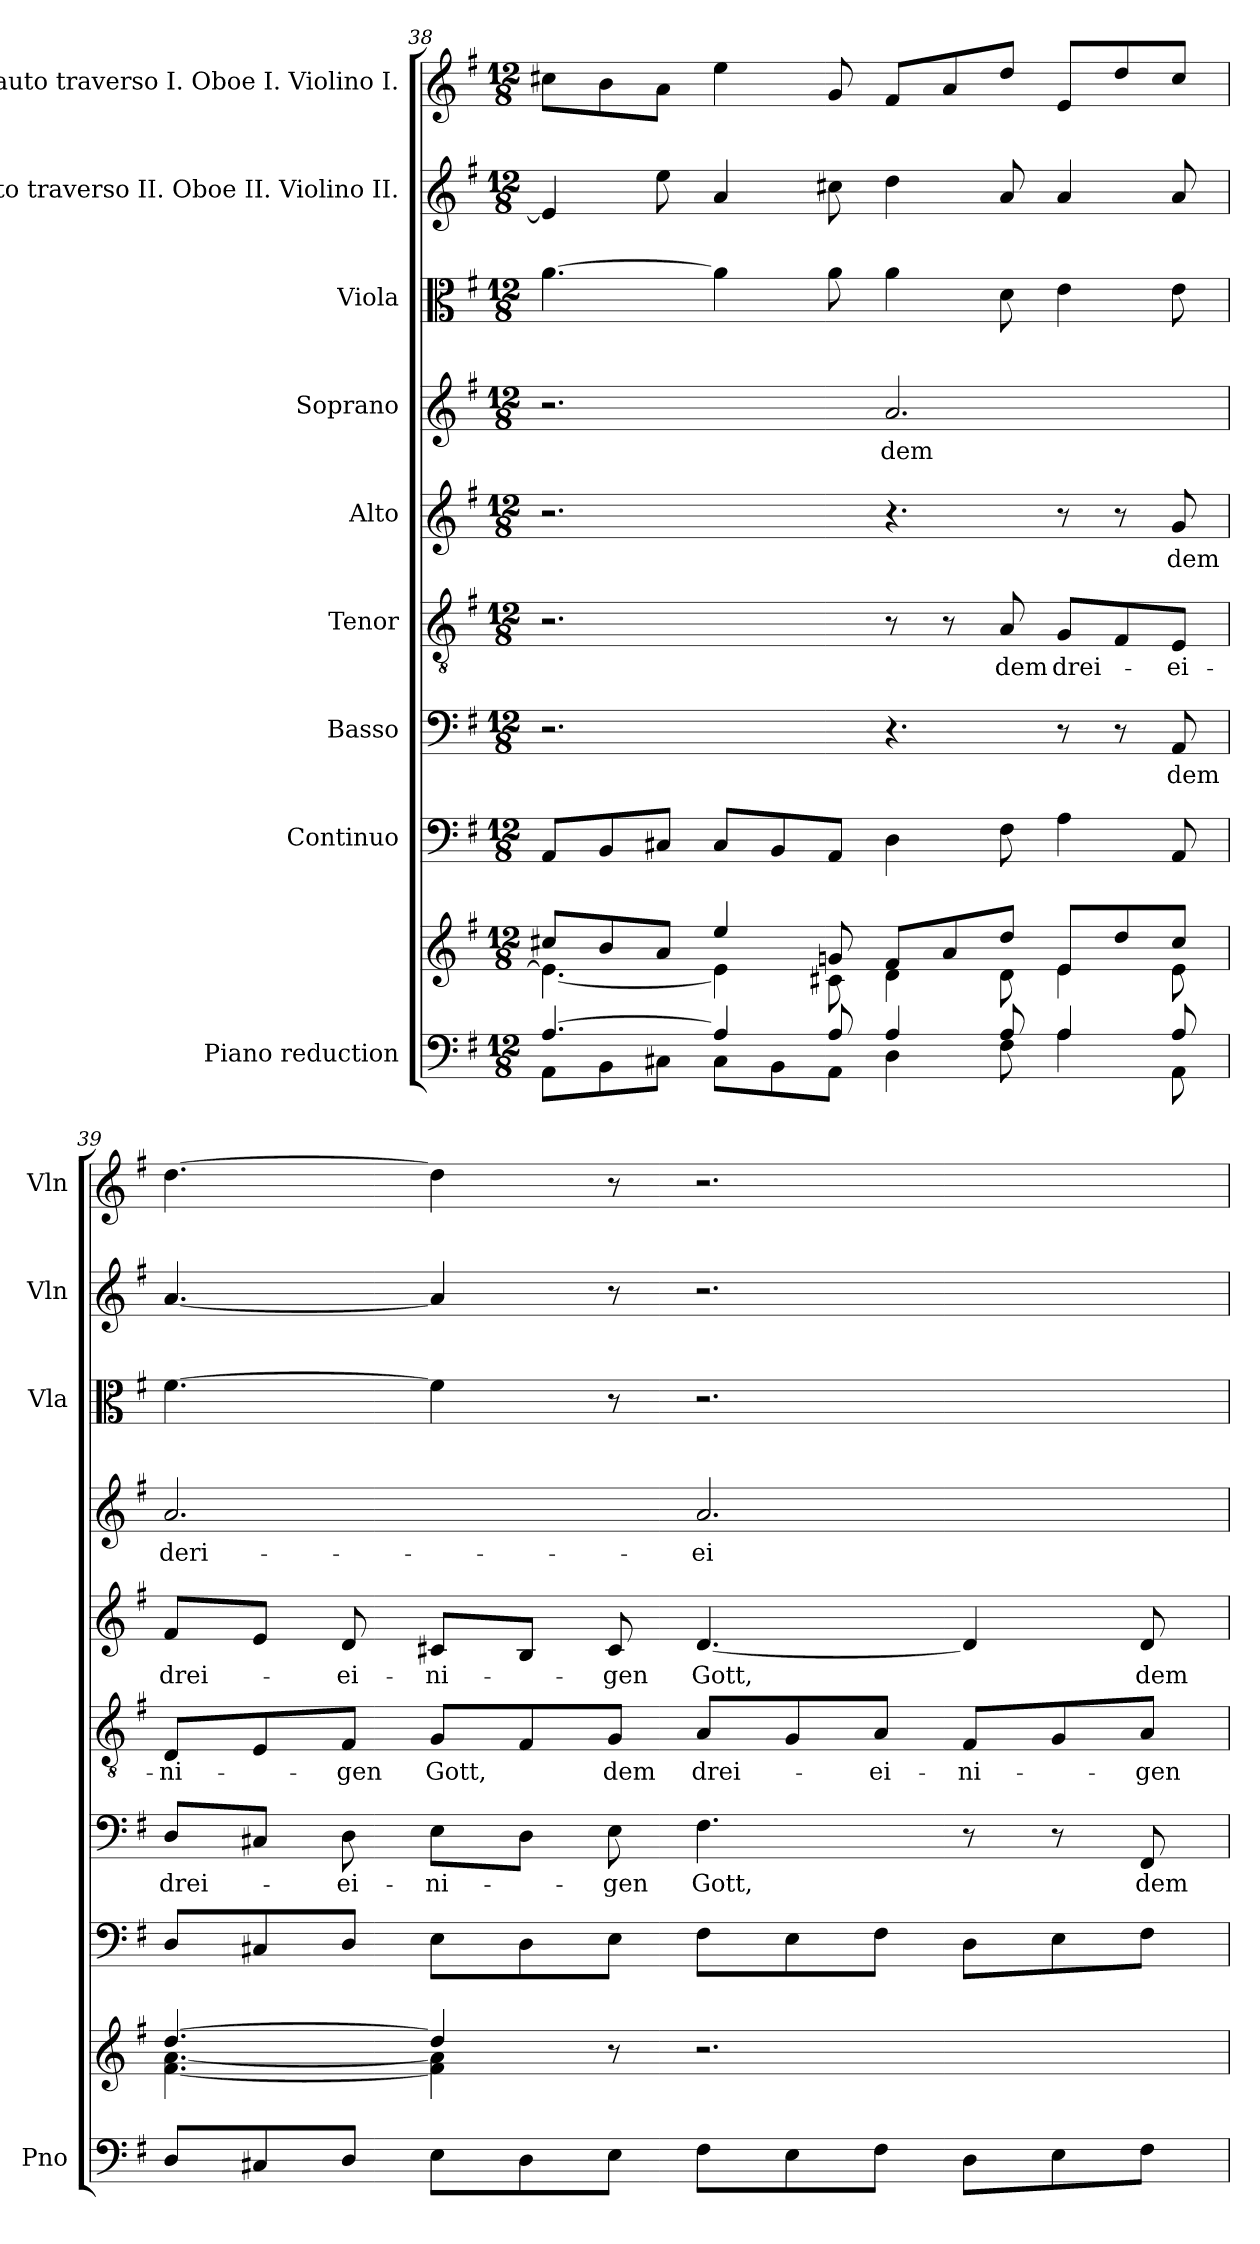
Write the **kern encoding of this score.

**kern	**kern	**kern	**kern	**text	**kern	**text	**kern	**text	**kern	**text	**kern	**kern	**kern
*part9	*part9	*part8	*part7	*part7	*part6	*part6	*part5	*part5	*part4	*part4	*part3	*part2	*part1
*staff10	*staff9	*staff8	*staff7	*staff7	*staff6	*staff6	*staff5	*staff5	*staff4	*staff4	*staff3	*staff2	*staff1
*I"Piano reduction	*	*I"Continuo	*I"Basso	*	*I"Tenor	*	*I"Alto	*	*I"Soprano	*	*I"Viola	*I"Flauto traverso II. Oboe II. Violino II.	*I"Flauto traverso I. Oboe I. Violino I.
*I'Pno	*	*	*	*	*	*	*	*	*	*	*I'Vla	*I'Vln	*I'Vln
*clefF4	*clefG2	*clefF4	*clefF4	*	*clefGv2	*	*clefG2	*	*clefG2	*	*clefC3	*clefG2	*clefG2
*k[f#]	*k[f#]	*k[f#]	*k[f#]	*	*k[f#]	*	*k[f#]	*	*k[f#]	*	*k[f#]	*k[f#]	*k[f#]
*M12/8	*M12/8	*M12/8	*M12/8	*	*M12/8	*	*M12/8	*	*M12/8	*	*M12/8	*M12/8	*M12/8
=38	=38	=38	=38	=38	=38	=38	=38	=38	=38	=38	=38	=38	=38
*^	*^	*	*	*	*	*	*	*	*	*	*	*	*
[4.A/	8AA\L	8cc#X/L	4.e\_	8AA/L	2.r	.	2.r	.	2.r	.	2.r	.	[4.a\	4e/]	8cc#X\L
.	8BB\	8b/	.	8BB/	.	.	.	.	.	.	.	.	.	.	8b\
.	8C#X\J	8a/J	.	8C#X/J	.	.	.	.	.	.	.	.	.	8ee\	8a\J
4A/]	8C#\L	4ee/	4e\]	8C#/L	.	.	.	.	.	.	.	.	4a\]	4a/	4ee\
.	8BB\	.	.	8BB/	.	.	.	.	.	.	.	.	.	.	.
8A/	8AA\J	8gn/	8c#X\	8AA/J	.	.	.	.	.	.	.	.	8a\	8cc#X\	8g/
!	!	!	!	!	!	!	!	!	!	!	!	!LO:LY:b	!	!	!
4A/	4D\	8f#/L	4d\	4D\	4.r	.	8r	.	4.r	.	2.a/	dem	4a\	4dd\	8f#/L
.	.	8a/	.	.	.	.	8r	.	.	.	.	.	.	.	8a/
!	!	!	!	!	!	!	!	!LO:LY:b	!	!	!	!	!	!	!
8A/	8F#\	8dd/J	8d\	8F#\	.	.	8A/	dem	.	.	.	.	8d\	8a/	8dd/J
!	!	!	!	!	!	!	!	!LO:LY:b	!	!	!	!	!	!	!
4A/	4A\	8e/L	4e\	4A\	8r	.	8G/L	drei-	8r	.	.	.	4e\	4a/	8e/L
.	.	8dd/	.	.	8r	.	8F#/	.	8r	.	.	.	.	.	8dd/
!	!	!	!	!	!	!LO:LY:b	!	!LO:LY:b	!	!LO:LY:b	!	!	!	!	!
8A/	8AA\	8cc#/J	8e\	8AA/	8AA/	dem	8E/J	-ei-	8g/	dem	.	.	8e\	8a/	8cc#/J
=39	=39	=39	=39	=39	=39	=39	=39	=39	=39	=39	=39	=39	=39	=39	=39
!	!	!	!	!	!	!LO:LY:b	!	!LO:LY:b	!	!LO:LY:b	!	!LO:LY:b	!	!	!
*v	*v	*	*	*	*	*	*	*	*	*	*	*	*	*	*
8D/L	[4.dd/	[4.f#\ [4.a\	8D/L	8D/L	drei-	8D/L	-ni-	8f#/L	drei-	2.a/	deri-	[4.f#\	[4.a/	[4.dd\
8C#X/	.	.	8C#X/	8C#X/J	.	8E/	.	8e/J	.	.	.	.	.	.
!	!	!	!	!	!LO:LY:b	!	!LO:LY:b	!	!LO:LY:b	!	!	!	!	!
8D/J	.	.	8D/J	8D\	-ei-	8F#/J	-gen	8d/	-ei-	.	.	.	.	.
!	!	!	!	!	!LO:LY:b	!	!LO:LY:b	!	!LO:LY:b	!	!	!	!	!
8E\L	4dd/]	4f#\] 4a\]	8E\L	8E\L	-ni-	8G/L	Gott,	8c#X/L	-ni-	.	.	4f#\]	4a/]	4dd\]
8D\	.	.	8D\	8D\J	.	8F#/	.	8B/J	.	.	.	.	.	.
!	!	!	!	!	!LO:LY:b	!	!LO:LY:b	!	!LO:LY:b	!	!	!	!	!
8E\J	8r	8ryy	8E\J	8E\	-gen	8G/J	dem	8c#/	-gen	.	.	8r	8r	8r
!	!	!	!	!	!LO:LY:b	!	!LO:LY:b	!	!LO:LY:b	!	!LO:LY:b	!	!	!
8F#\L	2.r	2.ryy	8F#\L	4.F#\	Gott,	8A/L	drei-	[4.d/	Gott,	2.a/	-ei-	2.r	2.r	2.r
8E\	.	.	8E\	.	.	8G/	.	.	.	.	.	.	.	.
!	!	!	!	!	!	!	!LO:LY:b	!	!	!	!	!	!	!
8F#\J	.	.	8F#\J	.	.	8A/J	-ei-	.	.	.	.	.	.	.
!	!	!	!	!	!	!	!LO:LY:b	!	!	!	!	!	!	!
8D\L	.	.	8D\L	8r	.	8F#/L	-ni-	4d/]	.	.	.	.	.	.
8E\	.	.	8E\	8r	.	8G/	.	.	.	.	.	.	.	.
!	!	!	!	!	!LO:LY:b	!	!LO:LY:b	!	!LO:LY:b	!	!	!	!	!
8F#\J	.	.	8F#\J	8FF#/	dem	8A/J	-gen	8d/	dem	.	.	.	.	.
*	*v	*v	*	*	*	*	*	*	*	*	*	*	*	*
=	=	=	=	=	=	=	=	=	=	=	=	=	=
*-	*-	*-	*-	*-	*-	*-	*-	*-	*-	*-	*-	*-	*-
